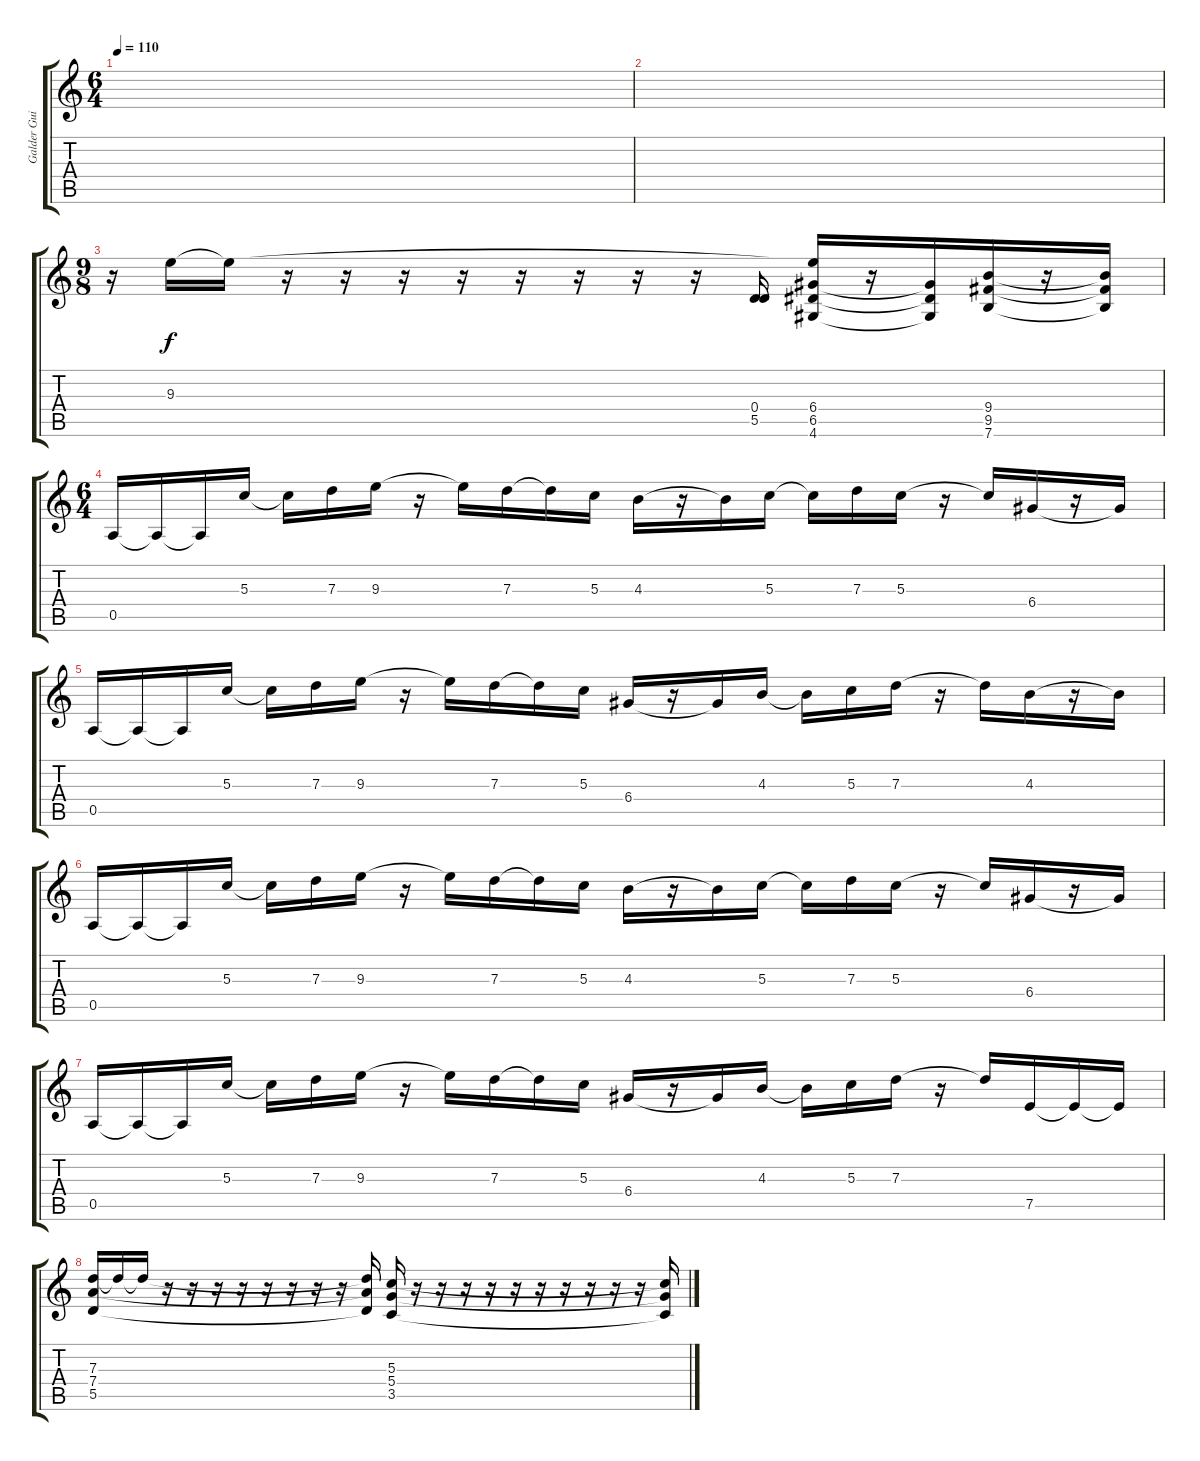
\track ("Galder Guitar 2" "Galder Gui") {instrument distortionguitar}
\staff {score tabs}
\tuning (E4 B3 G3 D3 A2 E2) {hide}
\ts (6 4)
\tempo 110
\clef g2
\ks c
|
|
\ts (9 8)
r.16 9.3.16 9.3{t}.16 r.16 r.16 r.16 r.16 r.16 r.16 r.16 r.16 (0.4 5.5).16 (9.3{t} 6.4 6.5 4.6).16 r.16 (6.4{t} 6.5{t} 4.6{t}).16 (9.4 9.5 7.6).16 r.16 (9.4{t} 9.5{t} 7.6{t}).16 |
\ts (6 4)
0.5.16 0.5{t}.16 0.5{t}.16 5.3.16 5.3{t}.16 7.3.16 9.3.16 r.16 9.3{t}.16 7.3.16 7.3{t}.16 5.3.16 4.3.16 r.16 4.3{t}.16 5.3.16 5.3{t}.16 7.3.16 5.3.16 r.16 5.3{t}.16 6.4.16 r.16 6.4{t}.16 |
0.5.16 0.5{t}.16 0.5{t}.16 5.3.16 5.3{t}.16 7.3.16 9.3.16 r.16 9.3{t}.16 7.3.16 7.3{t}.16 5.3.16 6.4.16 r.16 6.4{t}.16 4.3.16 4.3{t}.16 5.3.16 7.3.16 r.16 7.3{t}.16 4.3.16 r.16 4.3{t}.16 |
0.5.16 0.5{t}.16 0.5{t}.16 5.3.16 5.3{t}.16 7.3.16 9.3.16 r.16 9.3{t}.16 7.3.16 7.3{t}.16 5.3.16 4.3.16 r.16 4.3{t}.16 5.3.16 5.3{t}.16 7.3.16 5.3.16 r.16 5.3{t}.16 6.4.16 r.16 6.4{t}.16 |
0.5.16 0.5{t}.16 0.5{t}.16 5.3.16 5.3{t}.16 7.3.16 9.3.16 r.16 9.3{t}.16 7.3.16 7.3{t}.16 5.3.16 6.4.16 r.16 6.4{t}.16 4.3.16 4.3{t}.16 5.3.16 7.3.16 r.16 7.3{t}.16 7.5.16 7.5{t}.16 7.5{t}.16 |
(7.3 7.4 5.5).16 7.3{t}.16 7.3{t}.16 r.16 r.16 r.16 r.16 r.16 r.16 r.16 r.16 (7.3{t} 7.4{t} 5.5{t}).16 (5.3 5.4 3.5).16 r.16 r.16 r.16 r.16 r.16 r.16 r.16 r.16 r.16 r.16 (5.3{t} 5.4{t} 3.5{t}).16
